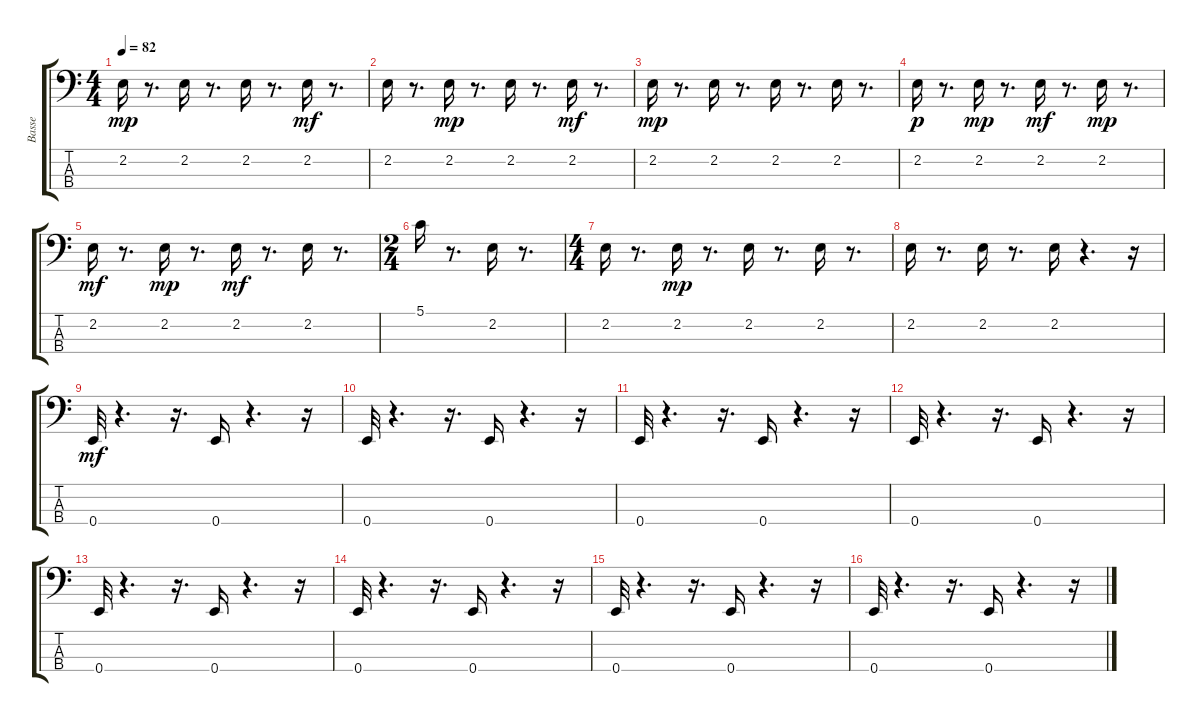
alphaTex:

\track ("Basse" "Basse") {instrument electricbassfinger}
\staff {score tabs}
\tuning (G2 D2 A1 E1) {hide}
\ts (4 4)
\tempo 82
\clef f4
\ks c
2.2.16{dy mp} r.8{d} 2.2.16 r.8{d} 2.2.16 r.8{d} 2.2.16{dy mf} r.8{d} |
2.2.16 r.8{d} 2.2.16{dy mp} r.8{d} 2.2.16 r.8{d} 2.2.16{dy mf} r.8{d} |
2.2.16{dy mp} r.8{d} 2.2.16 r.8{d} 2.2.16 r.8{d} 2.2.16 r.8{d} |
2.2.16{dy p} r.8{d} 2.2.16{dy mp} r.8{d} 2.2.16{dy mf} r.8{d} 2.2.16{dy mp} r.8{d} |
2.2.16{dy mf} r.8{d} 2.2.16{dy mp} r.8{d} 2.2.16{dy mf} r.8{d} 2.2.16 r.8{d} |
\ts (2 4)
5.1.16 r.8{d} 2.2.16 r.8{d} |
\ts (4 4)
2.2.16 r.8{d} 2.2.16{dy mp} r.8{d} 2.2.16 r.8{d} 2.2.16 r.8{d} |
2.2.16 r.8{d} 2.2.16 r.8{d} 2.2.16 r.4{d} r.16 |
0.4.32{dy mf} r.4{d} r.16{d} 0.4.16 r.4{d} r.16 |
0.4.32 r.4{d} r.16{d} 0.4.16 r.4{d} r.16 |
0.4.32 r.4{d} r.16{d} 0.4.16 r.4{d} r.16 |
0.4.32 r.4{d} r.16{d} 0.4.16 r.4{d} r.16 |
0.4.32 r.4{d} r.16{d} 0.4.16 r.4{d} r.16 |
0.4.32 r.4{d} r.16{d} 0.4.16 r.4{d} r.16 |
0.4.32 r.4{d} r.16{d} 0.4.16 r.4{d} r.16 |
0.4.32 r.4{d} r.16{d} 0.4.16 r.4{d} r.16
